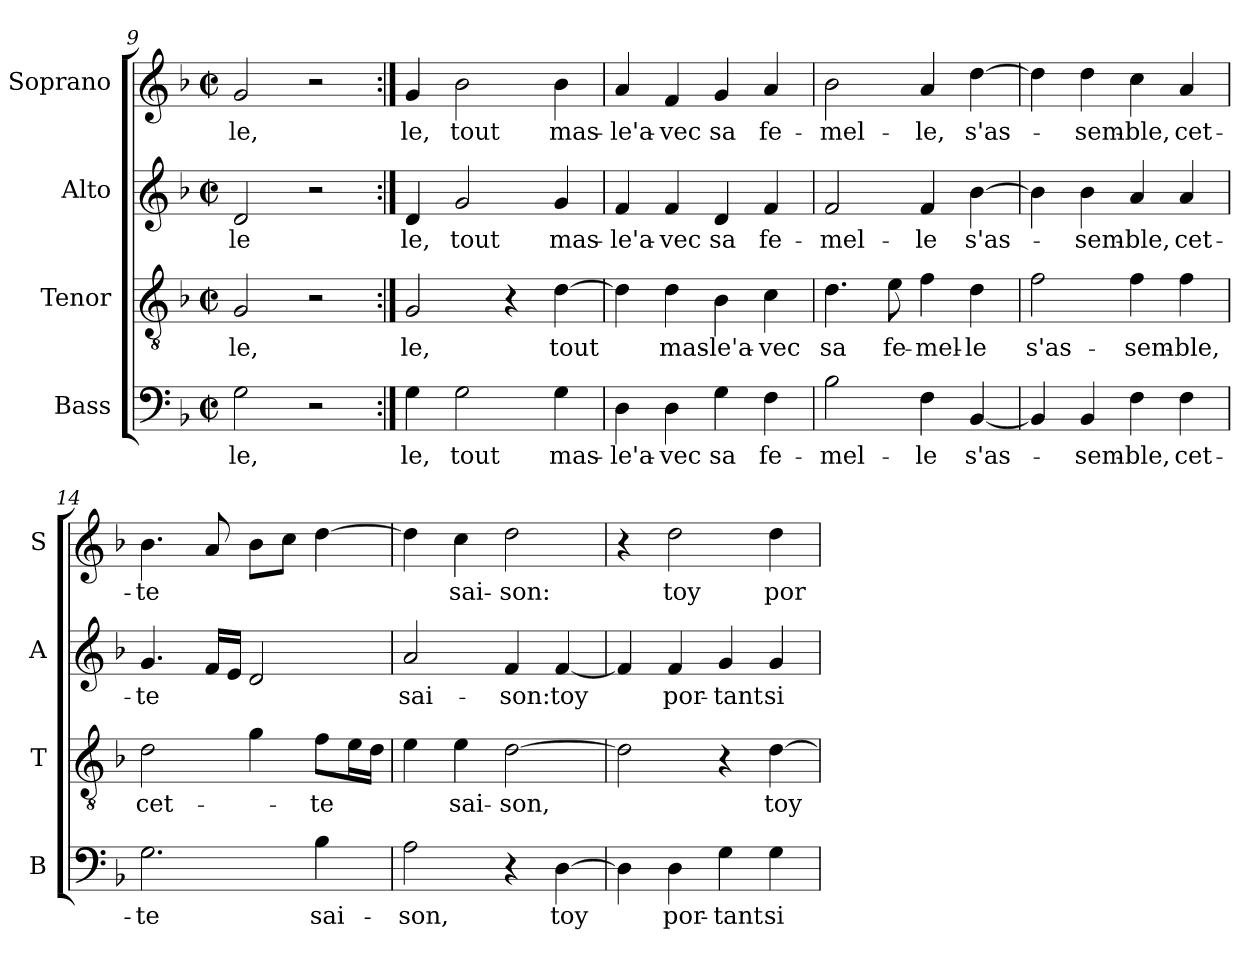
**kern	**text	**kern	**text	**kern	**text	**kern	**text
*part4	*part4	*part3	*part3	*part2	*part2	*part1	*part1
*staff4	*staff4	*staff3	*staff3	*staff2	*staff2	*staff1	*staff1
*I"Bass	*	*I"Tenor	*	*I"Alto	*	*I"Soprano	*
*I'B	*	*I'T	*	*I'A	*	*I'S	*
*clefF4	*	*clefGv2	*	*clefG2	*	*clefG2	*
*k[b-]	*	*k[b-]	*	*k[b-]	*	*k[b-]	*
*F:	*	*F:	*	*F:	*	*F:	*
*M2/2	*	*M2/2	*	*M2/2	*	*M2/2	*
*met(c|)	*	*met(c|)	*	*met(c|)	*	*met(c|)	*
=9	=9	=9	=9	=9	=9	=9	=9
!	!LO:LY:b	!	!LO:LY:b	!	!LO:LY:b	!	!LO:LY:b
2G\	-le,	2G/	-le,	2d/	-le	2g/	-le,
2r	.	2r	.	2r	.	2r	.
!!LO:PB:g=z
=10:|!	=10:|!	=10:|!	=10:|!	=10:|!	=10:|!	=10:|!	=10:|!
!	!LO:LY:b	!	!LO:LY:b	!	!LO:LY:b	!	!LO:LY:b
4G\	le,	2G/	le,	4d/	le,	4g/	le,
!	!LO:LY:b	!	!	!	!LO:LY:b	!	!LO:LY:b
2G\	tout	.	.	2g/	tout	2b-\	tout
.	.	4r	.	.	.	.	.
!	!LO:LY:b	!	!LO:LY:b	!	!LO:LY:b	!	!LO:LY:b
4G\	mas-	[4d\	tout	4g/	mas-	4b-\	mas-
=11	=11	=11	=11	=11	=11	=11	=11
!	!LO:LY:b	!	!	!	!LO:LY:b	!	!LO:LY:b
4D\	-le'a-	4d\]	.	4f/	-le'a-	4a/	-le'a-
!	!LO:LY:b	!	!LO:LY:b	!	!LO:LY:b	!	!LO:LY:b
4D\	-vec	4d\	mas-	4f/	-vec	4f/	-vec
!	!LO:LY:b	!	!LO:LY:b	!	!LO:LY:b	!	!LO:LY:b
4G\	sa	4B-\	-le'a-	4d/	sa	4g/	sa
!	!LO:LY:b	!	!LO:LY:b	!	!LO:LY:b	!	!LO:LY:b
4F\	fe-	4c\	-vec	4f/	fe-	4a/	fe-
=12	=12	=12	=12	=12	=12	=12	=12
!	!LO:LY:b	!	!LO:LY:b	!	!LO:LY:b	!	!LO:LY:b
2B-\	-mel-	4.d\	sa	2f/	-mel-	2b-\	-mel-
!	!	!	!LO:LY:b	!	!	!	!
.	.	8e\	fe-	.	.	.	.
!	!LO:LY:b	!	!LO:LY:b	!	!LO:LY:b	!	!LO:LY:b
4F\	-le	4f\	-mel-	4f/	-le	4a/	-le,
!	!LO:LY:b	!	!LO:LY:b	!	!LO:LY:b	!	!LO:LY:b
[4BB-/	s'as-	4d\	-le	[4b-\	s'as-	[4dd\	s'as-
=13	=13	=13	=13	=13	=13	=13	=13
!	!	!	!LO:LY:b	!	!	!	!
4BB-/]	.	2f\	s'as-	4b-\]	.	4dd\]	.
!	!LO:LY:b	!	!	!	!LO:LY:b	!	!LO:LY:b
4BB-/	-sem-	.	.	4b-\	-sem-	4dd\	-sem-
!	!LO:LY:b	!	!LO:LY:b	!	!LO:LY:b	!	!LO:LY:b
4F\	-ble,	4f\	-sem-	4a/	-ble,	4cc\	-ble,
!	!LO:LY:b	!	!LO:LY:b	!	!LO:LY:b	!	!LO:LY:b
4F\	cet-	4f\	-ble,	4a/	cet-	4a/	cet-
=14	=14	=14	=14	=14	=14	=14	=14
!	!LO:LY:b	!	!LO:LY:b	!	!LO:LY:b	!	!LO:LY:b
2.G\	-te	2d\	cet-	4.g/	-te	4.b-\	-te
.	.	.	.	16f/LL	.	8a/	.
.	.	.	.	16e/JJ	.	.	.
.	.	4g\	.	2d/	.	8b-\L	.
.	.	.	.	.	.	8cc\J	.
!	!LO:LY:b	!	!LO:LY:b	!	!	!	!
4B-\	sai-	8f\L	-te	.	.	[4dd\	.
.	.	16e\L	.	.	.	.	.
.	.	16d\JJ	.	.	.	.	.
!!LO:LB:g=z
=15	=15	=15	=15	=15	=15	=15	=15
!	!LO:LY:b	!	!	!	!LO:LY:b	!	!
2A\	-son,	4e\	.	2a/	sai-	4dd\]	.
!	!	!	!LO:LY:b	!	!	!	!LO:LY:b
.	.	4e\	sai-	.	.	4cc\	sai-
!	!	!	!LO:LY:b	!	!LO:LY:b	!	!LO:LY:b
4r	.	[2d\	-son,	4f/	-son:	2dd\	-son:
!	!LO:LY:b	!	!	!	!LO:LY:b	!	!
[4D\	toy	.	.	[4f/	toy	.	.
=16	=16	=16	=16	=16	=16	=16	=16
4D\]	.	2d\]	.	4f/]	.	4r	.
!	!LO:LY:b	!	!	!	!LO:LY:b	!	!LO:LY:b
4D\	por-	.	.	4f/	por-	2dd\	toy
!	!LO:LY:b	!	!	!	!LO:LY:b	!	!
4G\	-tant	4r	.	4g/	-tant	.	.
!	!LO:LY:b	!	!LO:LY:b	!	!LO:LY:b	!	!LO:LY:b
4G\	si	[4d\	toy	4g/	si	4dd\	por-
=	=	=	=	=	=	=	=
*-	*-	*-	*-	*-	*-	*-	*-
